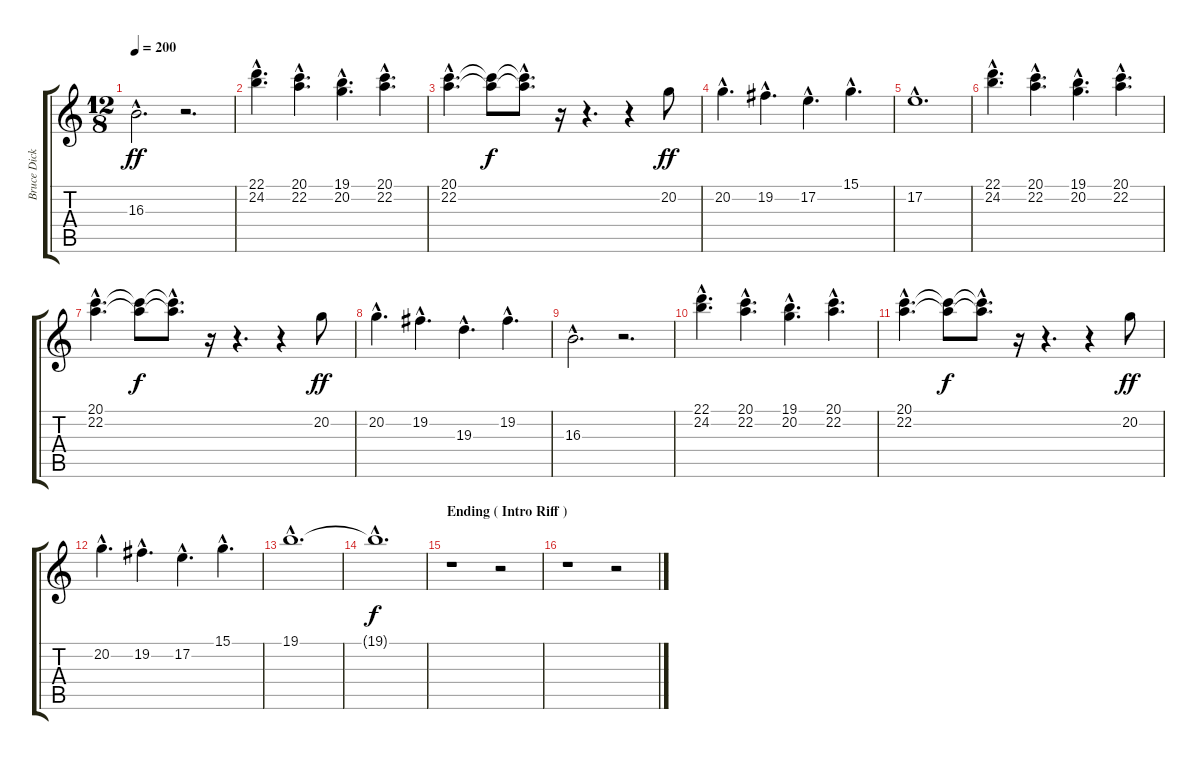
\track ("Bruce Dickinson" "Bruce Dick") {instrument choiraahs}
\staff {score tabs}
\tuning (E4 B3 G3 D3 A2 E2) {hide}
\ts (12 8)
\tempo 200
\clef g2
\ks c
16.3{hac}.2{d dy ff} r.2{d} |
(22.1{hac} 24.2{hac}).4{d} (20.1{hac} 22.2{hac}).4{d} (19.1{hac} 20.2{hac}).4{d} (20.1{hac} 22.2{hac}).4{d} |
(20.1{hac} 22.2{hac}).4{d} (20.1{t} 22.2{t}).8{dy f} (20.1{hac t} 22.2{hac t}).8{d} r.16 r.4{d} r.4 20.2.8{dy ff} |
20.2{hac}.4{d} 19.2{hac}.4{d} 17.2{hac}.4{d} 15.1{hac}.4{d} |
17.2{hac}.1{d} |
(22.1{hac} 24.2{hac}).4{d} (20.1{hac} 22.2{hac}).4{d} (19.1{hac} 20.2{hac}).4{d} (20.1{hac} 22.2{hac}).4{d} |
(20.1{hac} 22.2{hac}).4{d} (20.1{t} 22.2{t}).8{dy f} (20.1{hac t} 22.2{hac t}).8{d} r.16 r.4{d} r.4 20.2.8{dy ff} |
20.2{hac}.4{d} 19.2{hac}.4{d} 19.3{hac}.4{d} 19.2{hac}.4{d} |
16.3{hac}.2{d} r.2{d} |
(22.1{hac} 24.2{hac}).4{d} (20.1{hac} 22.2{hac}).4{d} (19.1{hac} 20.2{hac}).4{d} (20.1{hac} 22.2{hac}).4{d} |
(20.1{hac} 22.2{hac}).4{d} (20.1{t} 22.2{t}).8{dy f} (20.1{hac t} 22.2{hac t}).8{d} r.16 r.4{d} r.4 20.2.8{dy ff} |
20.2{hac}.4{d} 19.2{hac}.4{d} 17.2{hac}.4{d} 15.1{hac}.4{d} |
19.1{hac}.1{d} |
19.1{hac t}.1{d dy f} |
\section ("" "Ending ( Intro Riff )")
r.1 r.2 |
r.1 r.2
